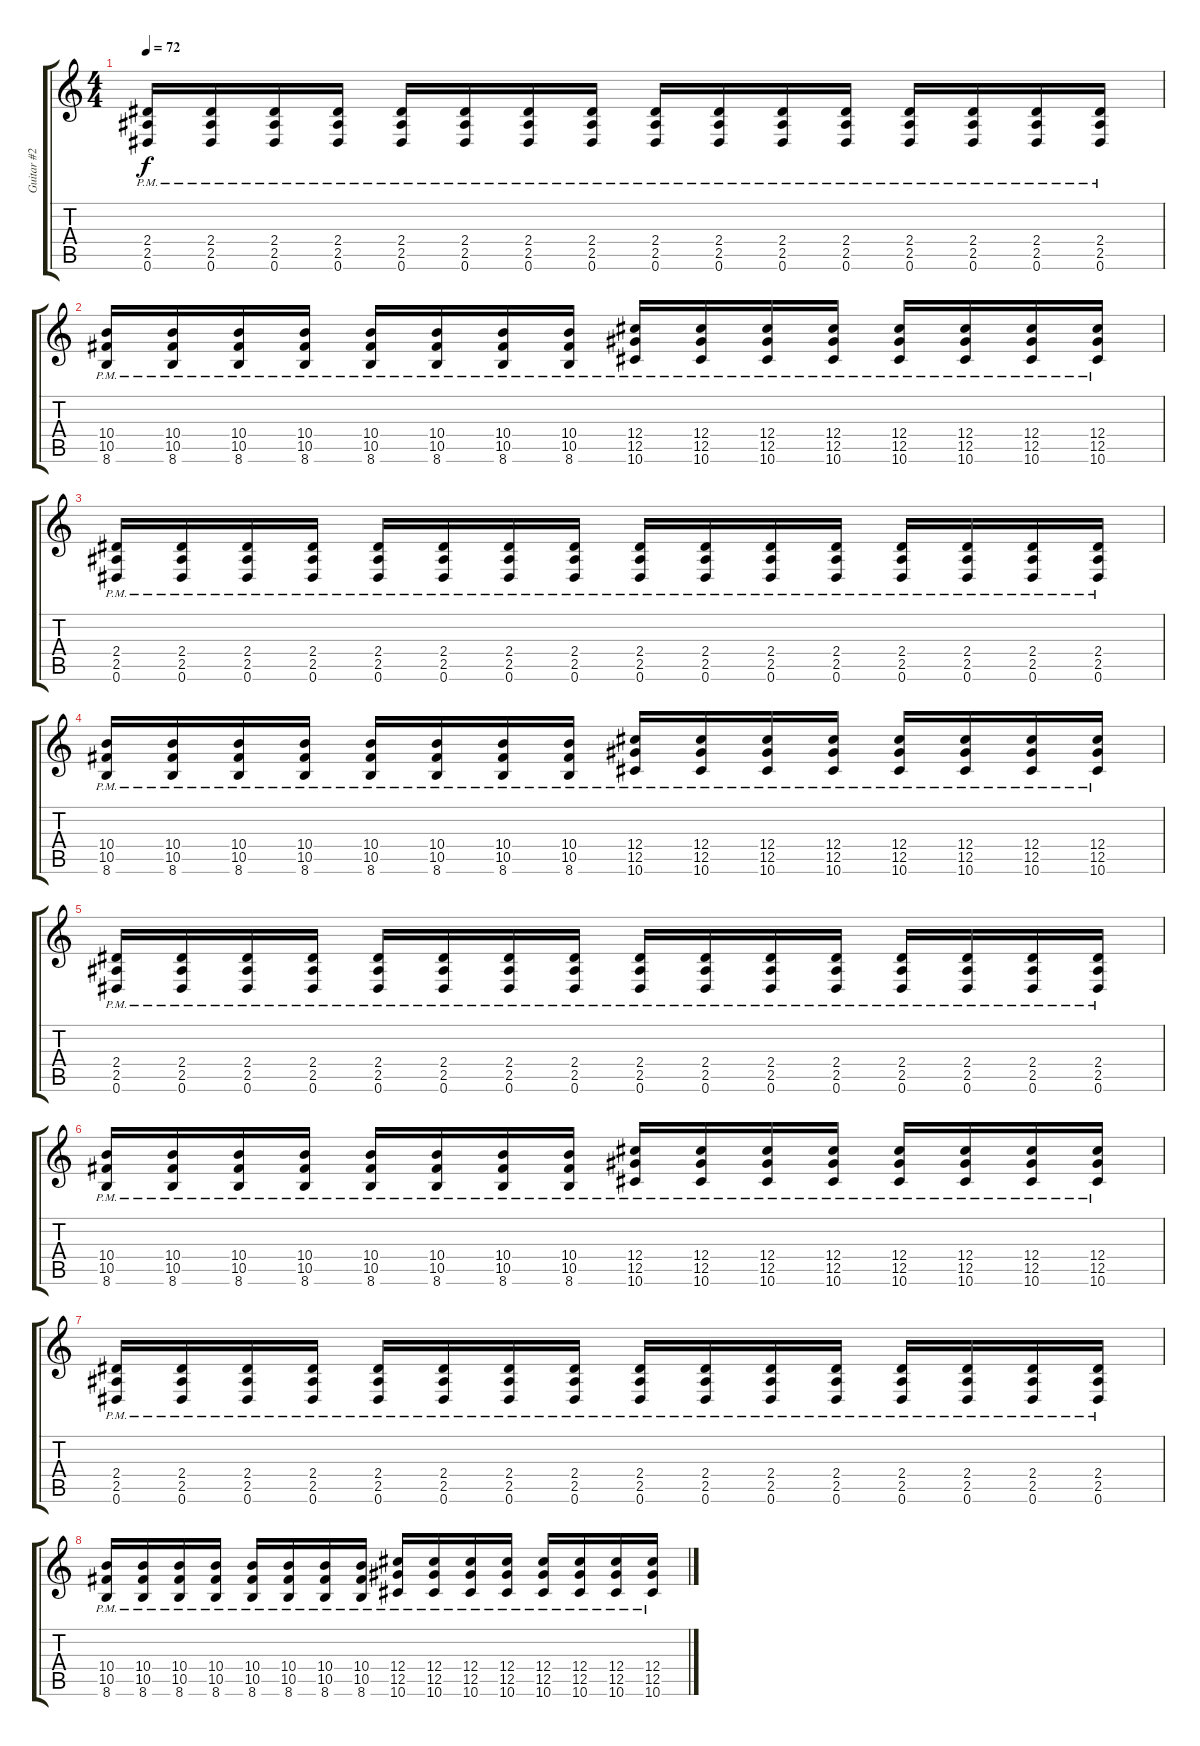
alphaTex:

\track ("Guitar #2" "Guitar #2") {instrument distortionguitar}
\staff {score tabs}
\tuning (Eb4 Bb3 Gb3 Db3 Ab2 Eb2) {hide}
\ts (4 4)
\tempo 72
\clef g2
\ks c
(2.4 2.5 0.6{pm}).16{dy f} (2.4 2.5 0.6{pm}).16 (2.4 2.5 0.6{pm}).16 (2.4 2.5 0.6{pm}).16 (2.4 2.5 0.6{pm}).16 (2.4 2.5 0.6{pm}).16 (2.4 2.5 0.6{pm}).16 (2.4 2.5 0.6{pm}).16 (2.4 2.5 0.6{pm}).16 (2.4 2.5 0.6{pm}).16 (2.4 2.5 0.6{pm}).16 (2.4 2.5 0.6{pm}).16 (2.4 2.5 0.6{pm}).16 (2.4 2.5 0.6{pm}).16 (2.4 2.5 0.6{pm}).16 (2.4 2.5 0.6{pm}).16 |
(10.4 10.5 8.6{pm}).16 (10.4 10.5 8.6{pm}).16 (10.4 10.5 8.6{pm}).16 (10.4 10.5 8.6{pm}).16 (10.4 10.5 8.6{pm}).16 (10.4 10.5 8.6{pm}).16 (10.4 10.5 8.6{pm}).16 (10.4 10.5 8.6{pm}).16 (12.4 12.5 10.6{pm}).16 (12.4 12.5 10.6{pm}).16 (12.4 12.5 10.6{pm}).16 (12.4 12.5 10.6{pm}).16 (12.4 12.5 10.6{pm}).16 (12.4 12.5 10.6{pm}).16 (12.4 12.5 10.6{pm}).16 (12.4 12.5 10.6{pm}).16 |
(2.4 2.5 0.6{pm}).16 (2.4 2.5 0.6{pm}).16 (2.4 2.5 0.6{pm}).16 (2.4 2.5 0.6{pm}).16 (2.4 2.5 0.6{pm}).16 (2.4 2.5 0.6{pm}).16 (2.4 2.5 0.6{pm}).16 (2.4 2.5 0.6{pm}).16 (2.4 2.5 0.6{pm}).16 (2.4 2.5 0.6{pm}).16 (2.4 2.5 0.6{pm}).16 (2.4 2.5 0.6{pm}).16 (2.4 2.5 0.6{pm}).16 (2.4 2.5 0.6{pm}).16 (2.4 2.5 0.6{pm}).16 (2.4 2.5 0.6{pm}).16 |
(10.4 10.5 8.6{pm}).16 (10.4 10.5 8.6{pm}).16 (10.4 10.5 8.6{pm}).16 (10.4 10.5 8.6{pm}).16 (10.4 10.5 8.6{pm}).16 (10.4 10.5 8.6{pm}).16 (10.4 10.5 8.6{pm}).16 (10.4 10.5 8.6{pm}).16 (12.4 12.5 10.6{pm}).16 (12.4 12.5 10.6{pm}).16 (12.4 12.5 10.6{pm}).16 (12.4 12.5 10.6{pm}).16 (12.4 12.5 10.6{pm}).16 (12.4 12.5 10.6{pm}).16 (12.4 12.5 10.6{pm}).16 (12.4 12.5 10.6{pm}).16 |
(2.4 2.5 0.6{pm}).16 (2.4 2.5 0.6{pm}).16 (2.4 2.5 0.6{pm}).16 (2.4 2.5 0.6{pm}).16 (2.4 2.5 0.6{pm}).16 (2.4 2.5 0.6{pm}).16 (2.4 2.5 0.6{pm}).16 (2.4 2.5 0.6{pm}).16 (2.4 2.5 0.6{pm}).16 (2.4 2.5 0.6{pm}).16 (2.4 2.5 0.6{pm}).16 (2.4 2.5 0.6{pm}).16 (2.4 2.5 0.6{pm}).16 (2.4 2.5 0.6{pm}).16 (2.4 2.5 0.6{pm}).16 (2.4 2.5 0.6{pm}).16 |
(10.4 10.5 8.6{pm}).16 (10.4 10.5 8.6{pm}).16 (10.4 10.5 8.6{pm}).16 (10.4 10.5 8.6{pm}).16 (10.4 10.5 8.6{pm}).16 (10.4 10.5 8.6{pm}).16 (10.4 10.5 8.6{pm}).16 (10.4 10.5 8.6{pm}).16 (12.4 12.5 10.6{pm}).16 (12.4 12.5 10.6{pm}).16 (12.4 12.5 10.6{pm}).16 (12.4 12.5 10.6{pm}).16 (12.4 12.5 10.6{pm}).16 (12.4 12.5 10.6{pm}).16 (12.4 12.5 10.6{pm}).16 (12.4 12.5 10.6{pm}).16 |
(2.4 2.5 0.6{pm}).16 (2.4 2.5 0.6{pm}).16 (2.4 2.5 0.6{pm}).16 (2.4 2.5 0.6{pm}).16 (2.4 2.5 0.6{pm}).16 (2.4 2.5 0.6{pm}).16 (2.4 2.5 0.6{pm}).16 (2.4 2.5 0.6{pm}).16 (2.4 2.5 0.6{pm}).16 (2.4 2.5 0.6{pm}).16 (2.4 2.5 0.6{pm}).16 (2.4 2.5 0.6{pm}).16 (2.4 2.5 0.6{pm}).16 (2.4 2.5 0.6{pm}).16 (2.4 2.5 0.6{pm}).16 (2.4 2.5 0.6{pm}).16 |
(10.4 10.5 8.6{pm}).16 (10.4 10.5 8.6{pm}).16 (10.4 10.5 8.6{pm}).16 (10.4 10.5 8.6{pm}).16 (10.4 10.5 8.6{pm}).16 (10.4 10.5 8.6{pm}).16 (10.4 10.5 8.6{pm}).16 (10.4 10.5 8.6{pm}).16 (12.4 12.5 10.6{pm}).16 (12.4 12.5 10.6{pm}).16 (12.4 12.5 10.6{pm}).16 (12.4 12.5 10.6{pm}).16 (12.4 12.5 10.6{pm}).16 (12.4 12.5 10.6{pm}).16 (12.4 12.5 10.6{pm}).16 (12.4 12.5 10.6{pm}).16
